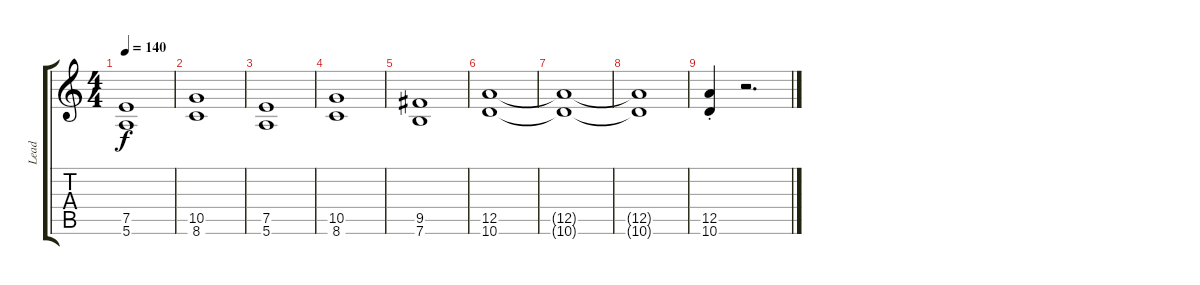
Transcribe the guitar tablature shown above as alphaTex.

\track ("Lead" "Lead") {instrument overdrivenguitar}
\staff {score tabs}
\tuning (E4 B3 G3 D3 A2 E2) {hide}
\ts (4 4)
\tempo 140
\clef g2
\ks c
(7.5 5.6).1{dy f} |
(10.5 8.6).1 |
(7.5 5.6).1 |
(10.5 8.6).1 |
(9.5 7.6).1 |
(12.5 10.6).1 |
(12.5{t} 10.6{t}).1 |
(12.5{t} 10.6{t}).1 |
(12.5 10.6{st}).4 r.2{d}
